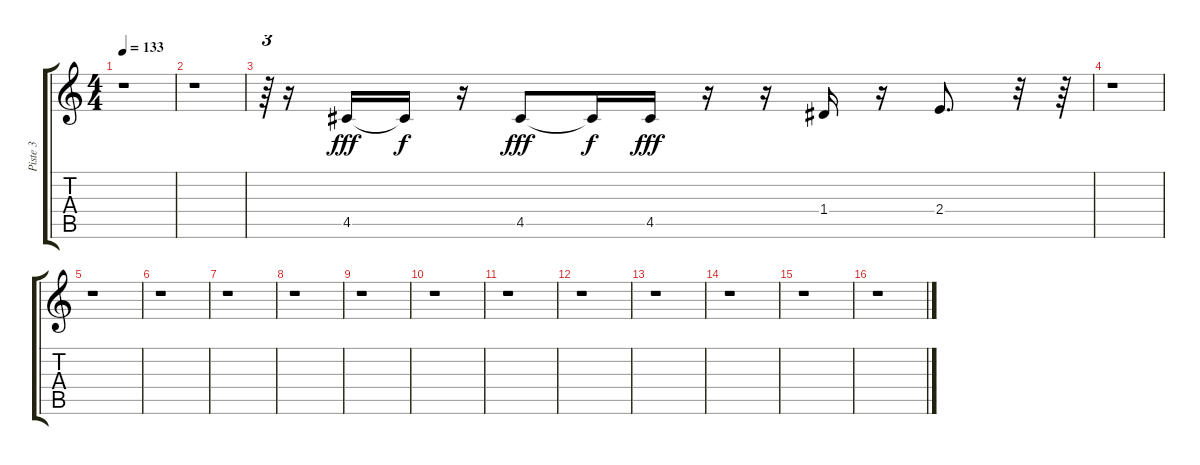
\track ("Piste 3" "Piste 3") {instrument slapbass1}
\staff {score tabs}
\tuning (E4 B3 G3 D3 A2 E2) {hide}
\ts (4 4)
\tempo 133
\clef g2
\ks c
r.1{dy fff} |
r.1 |
r.64{tu (3 2)} r.16 4.5.16 4.5{t}.16{dy f} r.16 4.5.8{dy fff} 4.5{t}.16{dy f} 4.5.16{dy fff} r.16 r.16 1.4.16 r.16 2.4.8{d} r.32 r.64 |
r.1 |
r.1 |
r.1 |
r.1 |
r.1 |
r.1 |
r.1 |
r.1 |
r.1 |
r.1 |
r.1 |
r.1 |
r.1
